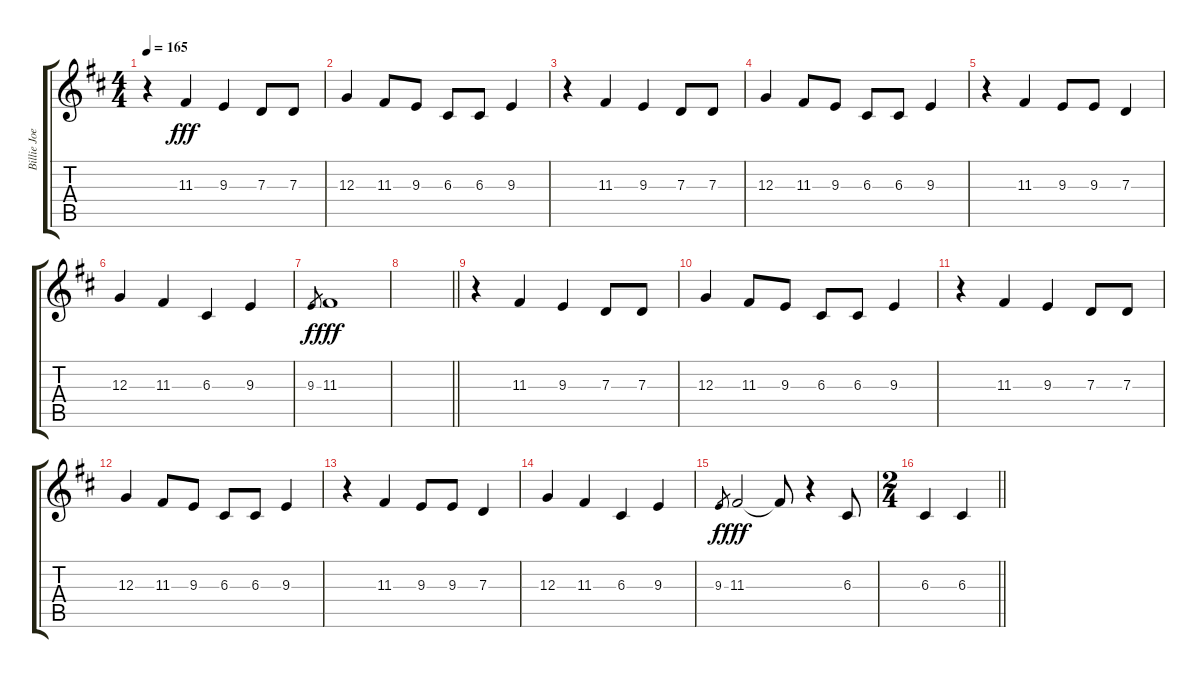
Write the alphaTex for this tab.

\track ("Billie Joe (Vocals)" "Billie Joe") {instrument lead2sawtooth}
\staff {score tabs}
\tuning (E4 B3 G3 D3 A2 E2) {hide}
\ts (4 4)
\tempo 165
\clef g2
\ks d
r.4{dy fff} 11.3.4 9.3.4 7.3.8 7.3.8 |
12.3.4 11.3.8 9.3.8 6.3.8 6.3.8 9.3.4 |
r.4 11.3.4 9.3.4 7.3.8 7.3.8 |
12.3.4 11.3.8 9.3.8 6.3.8 6.3.8 9.3.4 |
r.4 11.3.4 9.3.8 9.3.8 7.3.4 |
12.3.4 11.3.4 6.3.4 9.3.4 |
9.3.8{gr dy f} 11.3.1{dy fff} |
\barLineRight lightlight
|
r.4 11.3.4 9.3.4 7.3.8 7.3.8 |
12.3.4 11.3.8 9.3.8 6.3.8 6.3.8 9.3.4 |
r.4 11.3.4 9.3.4 7.3.8 7.3.8 |
12.3.4 11.3.8 9.3.8 6.3.8 6.3.8 9.3.4 |
r.4 11.3.4 9.3.8 9.3.8 7.3.4 |
12.3.4 11.3.4 6.3.4 9.3.4 |
9.3.8{gr dy f} 11.3.2{dy fff} 11.3{t}.8 r.4 6.3.8 |
\ts (2 4)
\barLineRight lightlight
6.3.4 6.3.4
